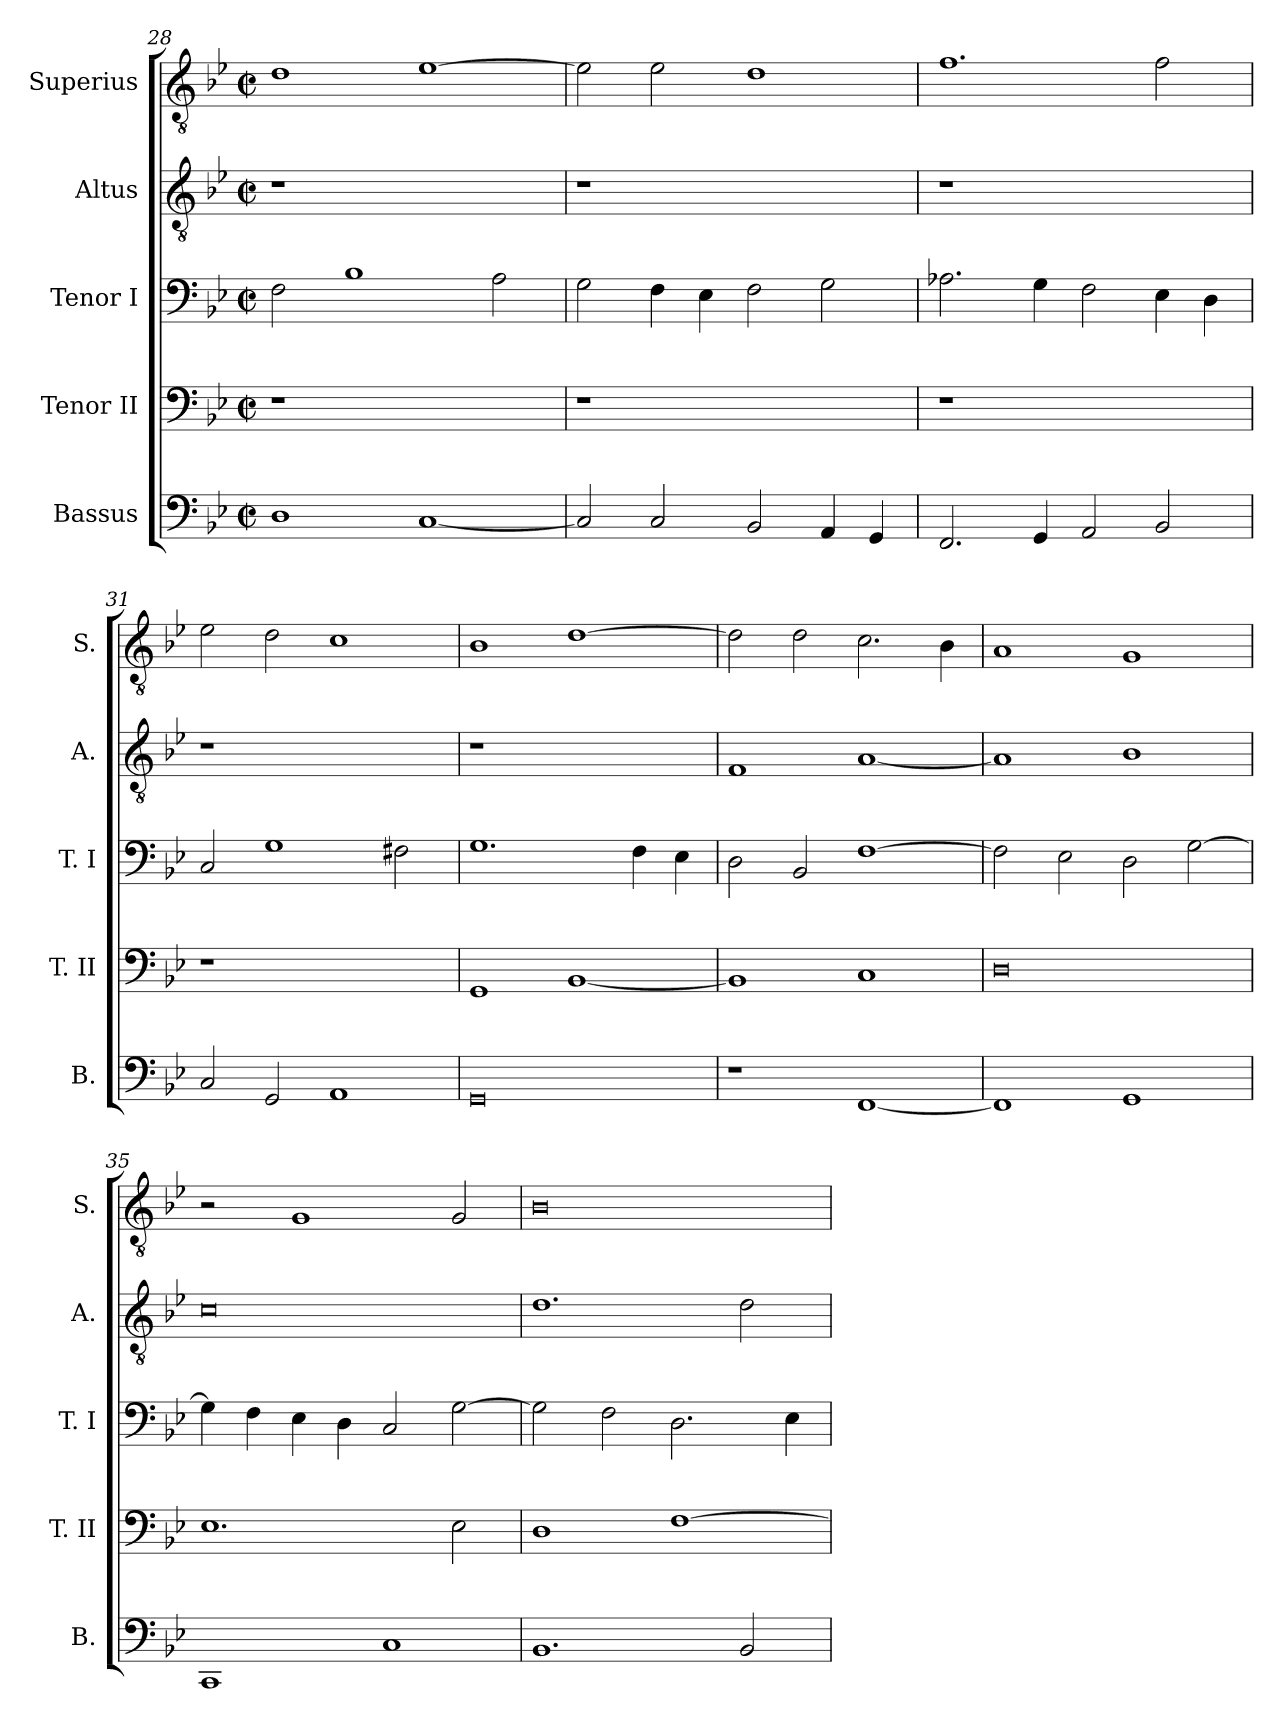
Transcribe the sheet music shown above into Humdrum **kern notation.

**kern	**kern	**kern	**kern	**kern
*part5	*part4	*part3	*part2	*part1
*staff5	*staff4	*staff3	*staff2	*staff1
*I"Bassus	*I"Tenor II	*I"Tenor I	*I"Altus	*I"Superius
*I'B.	*I'T. II	*I'T. I	*I'A.	*I'S.
!!LO:LB:g=z
*clefF4	*clefF4	*clefF4	*clefGv2	*clefGv2
*	*	*	*ITrd7c12	*ITrd7c12
*k[b-e-]	*k[b-e-]	*k[b-e-]	*k[b-e-]	*k[b-e-]
*B-:	*B-:	*B-:	*B-:	*B-:
*M2/2	*M2/2	*M2/2	*M2/2	*M2/2
*met(c|)	*met(c|)	*met(c|)	*met(c|)	*met(c|)
=28	=28	=28	=28	=28
!	!LO:N:vis=1	!	!LO:N:vis=1	!
1Di	1r	2Fi\	1r	1Di
.	.	1B-i	.	.
[<1Ci	1ryy	.	1ryy	[>1E-i
.	.	2Ai\	.	.
=29	=29	=29	=29	=29
!	!LO:N:vis=1	!	!LO:N:vis=1	!
2Ci/]	1r	2Gi\	1r	2E-i\]
2Ci/	.	4Fi\	.	2E-i\
.	.	4E-i\	.	.
2BB-i/	1ryy	2Fi\	1ryy	1Di
4AAi/	.	2Gi\	.	.
4GGi/	.	.	.	.
=30	=30	=30	=30	=30
!	!LO:N:vis=1	!	!LO:N:vis=1	!
2.FFi/	1r	2.A-Xi\	1r	1.Fi
4GGi/	.	4Gi\	.	.
2AAi/	1ryy	2Fi\	1ryy	.
2BB-i/	.	4E-i\	.	2Fi\
.	.	4Di\	.	.
=31	=31	=31	=31	=31
!	!LO:N:vis=1	!	!LO:N:vis=1	!
2Ci/	1r	2Ci/	1r	2E-i\
2GGi/	.	1Gi	.	2Di\
1AAi	1ryy	.	1ryy	1Ci
.	.	2F#Xi\	.	.
=32	=32	=32	=32	=32
!	!	!	!LO:N:vis=1	!
0GGi	1GGi	1.Gi	1r	1BB-i
.	[<1BB-i	.	1ryy	[>1Di
.	.	4Fi\	.	.
.	.	4E-i\	.	.
!!LO:PB:g=z
=33	=33	=33	=33	=33
1r	1BB-i]	2Di\	1FFi	2Di\]
.	.	2BB-i/	.	2Di\
[<1FFi	1Ci	[>1Fi	[<1AAi	2.Ci\
.	.	.	.	4BB-i\
=34	=34	=34	=34	=34
1FFi]	0Di	2Fi\]	1AAi]	1AAi
.	.	2E-i\	.	.
1GGi	.	2Di\	1BB-i	1GGi
.	.	[>2Gi\	.	.
=35	=35	=35	=35	=35
1CCi	1.E-i	4Gi\]	0Ci	2r
.	.	4Fi\	.	.
.	.	4E-i\	.	1GGi
.	.	4Di\	.	.
1Ci	.	2Ci/	.	.
.	2E-i\	[>2Gi\	.	2GGi/
=36	=36	=36	=36	=36
1.BB-i	1Di	2Gi\]	1.Di	0BB-i
.	.	2Fi\	.	.
.	[>1Fi	2.Di\	.	.
2BB-i/	.	.	2Di\	.
.	.	4E-i\	.	.
=	=	=	=	=
*-	*-	*-	*-	*-
